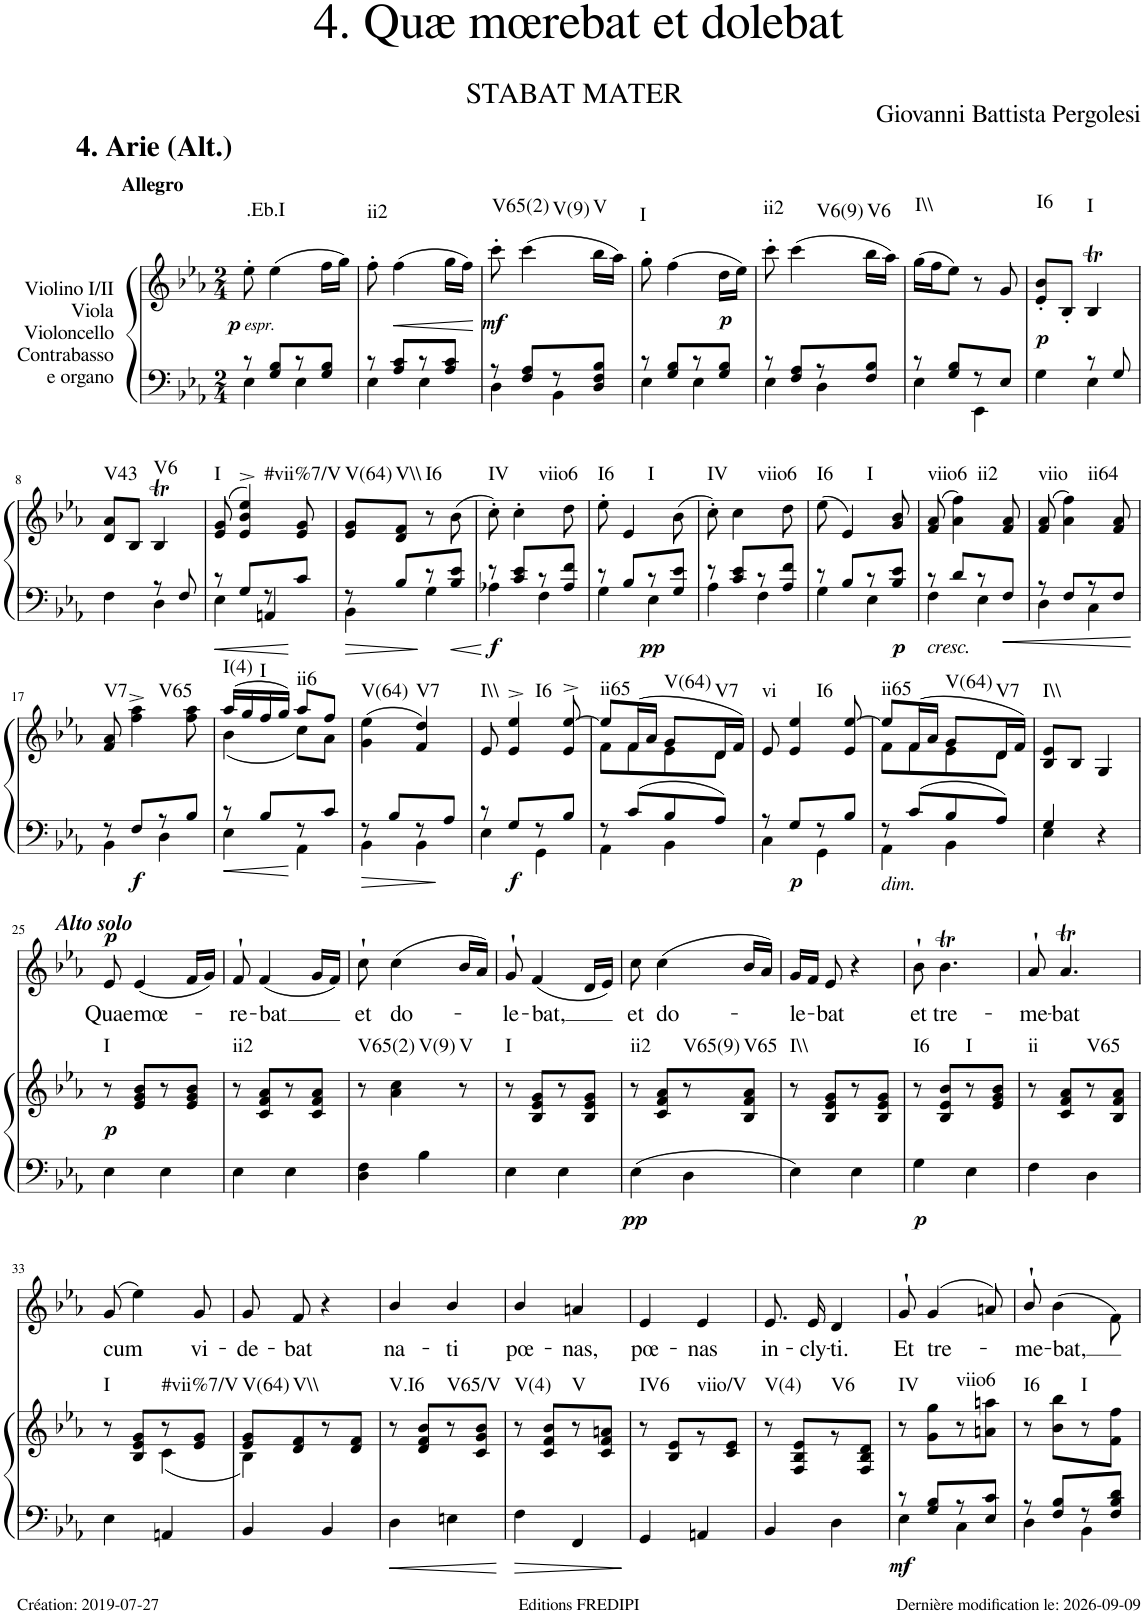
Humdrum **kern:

**kern	**kern	**dynam	**harte	**kern	**text	**dynam
*part2	*part2	*part2	*part2	*part1	*part1	*part1
*staff3	*staff2	*staff2/3	*	*staff1	*staff1	*staff1
*I"Violino I/II Viola Violoncello Contrabasso e organo	*	*	*	*I"Alto	*	*
*clefF4	*clefG2	*	*	*clefG2	*	*
*k[b-e-a-]	*k[b-e-a-]	*	*	*k[b-e-a-]	*	*
*M2/4	*M2/4	*	*	*M2/4	*	*
=1	=1	=1	=1	=1	=1	=1
*^	*	*	*	*	*	*
!	!	!	!	!	!LO:TX:a:B:t=Allegro	!	!
!	!	!	!LO:DY:b	!	!	!	!
!	!	!	!LO:DY:n=1:b	!LO:H:kt=.Eb.I	!	!	!
8r	4E-\	8ee-'\	p other-dynamics	N	2r	.	.
8G/ 8B-/L	.	(>4ee-\	.	.	.	.	.
8r	4E-\	.	.	.	.	.	.
8G/ 8B-/J	.	16ff\LL	.	.	.	.	.
.	.	16gg\JJ)	.	.	.	.	.
=2	=2	=2	=2	=2	=2	=2	=2
!	!	!	!	!LO:H:kt=ii2	!	!	!
8r	4E-\	8ff'\	.	N	2r	.	.
!	!	!	!LO:HP:b	!	!	!	!
8A-/ 8c/L	.	(>4ff\	<	.	.	.	.
8r	4E-\	.	.	.	.	.	.
8A-/ 8c/J	.	16gg\LL	.	.	.	.	.
.	.	16ff\JJ)	.	.	.	.	.
*v	*v	*	*	*	*	*	*
.	.	[	.	.	.	.
=3	=3	=3	=3	=3	=3	=3
*^	*	*	*	*	*	*
!	!	!	!LO:DY:b	!LO:H:kt=V65(2)	!	!	!
8r	4D\	8ccc'\	mf	N	2r	.	.
!	!	!	!	!LO:H:kt=V(9)	!	!	!
8F/ 8A-/L	.	(>4ccc\	.	N	.	.	.
8r	4BB-\	.	.	.	.	.	.
!	!	!	!	!LO:H:kt=V	!	!	!
8D/ 8F/ 8B-/J	.	16bb-\LL	.	N	.	.	.
.	.	16aa-\JJ)	.	.	.	.	.
=4	=4	=4	=4	=4	=4	=4	=4
!	!	!	!	!LO:H:kt=I	!	!	!
8r	4E-\	8gg'\	.	N	2r	.	.
8G/ 8B-/L	.	(>4ff\	.	.	.	.	.
8r	4E-\	.	.	.	.	.	.
!	!	!	!LO:DY:b	!	!	!	!
8G/ 8B-/J	.	16dd\LL	p	.	.	.	.
.	.	16ee-\JJ)	.	.	.	.	.
=5	=5	=5	=5	=5	=5	=5	=5
!	!	!	!	!LO:H:kt=ii2	!	!	!
8r	4E-\	8ccc'\	.	N	2r	.	.
!	!	!	!	!LO:H:kt=V6(9)	!	!	!
8F/ 8A-/L	.	(>4ccc\	.	N	.	.	.
8r	4D\	.	.	.	.	.	.
!	!	!	!	!LO:H:kt=V6	!	!	!
8F/ 8B-/J	.	16bb-\LL	.	N	.	.	.
.	.	16aa-\JJ)	.	.	.	.	.
=6	=6	=6	=6	=6	=6	=6	=6
!	!	!	!	!LO:H:kt=I\\	!	!	!
8r	4E-\	(>16gg\LL	.	N	2r	.	.
.	.	16ff\J	.	.	.	.	.
8G/ 8B-/L	.	8ee-\J)	.	.	.	.	.
8r	4EE-\	8r	.	.	.	.	.
8E-/J	.	8g/	.	.	.	.	.
=7	=7	=7	=7	=7	=7	=7	=7
!	!	!	!LO:DY:b	!LO:H:kt=I6	!	!	!
4ryy	4G\	8e-/' 8b-/'L	p	N	2r	.	.
.	.	8B-'/J	.	.	.	.	.
!	!	!	!	!LO:H:kt=I	!	!	!
8r	4E-\	4B-T/	.	N	.	.	.
8G/	.	.	.	.	.	.	.
!!LO:LB:g=z
=8	=8	=8	=8	=8	=8	=8	=8
!	!	!	!	!LO:H:kt=V43	!	!	!
4ryy	4F\	8d/ 8a-/L	.	N	2r	.	.
.	.	8B-/J	.	.	.	.	.
!	!	!	!	!LO:H:kt=V6	!	!	!
8r	4D\	4B-T/	.	N	.	.	.
8F/	.	.	.	.	.	.	.
=9	=9	=9	=9	=9	=9	=9	=9
!	!	!	!	!LO:H:kt=I	!	!	!
8r	4E-\	(>8e-/ 8g/	.	N	2r	.	.
!	!	!	!	!LO:H:kt=#vii%7/V	!	!	!
8G/L	.	4e-/^> 4b-/^> 4ee-/^>)	.	N	.	.	.
8r	4AAn/	.	.	.	.	.	.
8c/J	.	8e-/ 8g/	.	.	.	.	.
=10	=10	=10	=10	=10	=10	=10	=10
!	!	!	!	!LO:H:kt=V(64)	!	!	!
8r	4BB-\	8e-/ 8g/L	.	N	2r	.	.
!	!	!	!	!LO:H:kt=V\\	!	!	!
8B-/L	.	8d/ 8f/J	.	N	.	.	.
!	!	!	!	!LO:H:kt=I6	!	!	!
8r	4G\	8r	.	N	.	.	.
8B-/ 8e-/J	.	(>8b-\	.	.	.	.	.
=11	=11	=11	=11	=11	=11	=11	=11
!	!	!	!LO:DY:b=2	!LO:H:kt=IV	!	!	!
8r	4A-X\	8cc'\)	f	N	2r	.	.
!	!	!	!	!LO:H:kt=viio6	!	!	!
8c/ 8e-/L	.	4cc'\	.	N	.	.	.
8r	4F\	.	.	.	.	.	.
8A-/ 8f/J	.	8dd\	.	.	.	.	.
=12	=12	=12	=12	=12	=12	=12	=12
!	!	!	!	!LO:H:kt=I6	!	!	!
8r	4G\	8ee-'\	.	N	2r	.	.
!	!	!	!	!LO:H:kt=I	!	!	!
8B-/L	.	4e-/	.	N	.	.	.
!	!	!	!LO:DY:b=2	!	!	!	!
8r	4E-\	.	pp	.	.	.	.
8G/ 8e-/J	.	(8b-\	.	.	.	.	.
=13	=13	=13	=13	=13	=13	=13	=13
!	!	!	!	!LO:H:kt=IV	!	!	!
8r	4A-\	8cc'\)	.	N	2r	.	.
!	!	!	!	!LO:H:kt=viio6	!	!	!
8c/ 8e-/L	.	4cc\	.	N	.	.	.
8r	4F\	.	.	.	.	.	.
8A-/ 8f/J	.	8dd\	.	.	.	.	.
=14	=14	=14	=14	=14	=14	=14	=14
!	!	!	!	!LO:H:kt=I6	!	!	!
8r	4G\	(8ee-\	.	N	2r	.	.
!	!	!	!	!LO:H:kt=I	!	!	!
8B-/L	.	4e-/)	.	N	.	.	.
8r	4E-\	.	.	.	.	.	.
!	!	!	!LO:DY:b=2	!	!	!	!
8B-/ 8e-/J	.	8g/ 8b-/	p	.	.	.	.
=15	=15	=15	=15	=15	=15	=15	=15
!LO:TX:b:i:t=cresc.	!	!	!	!LO:H:kt=viio6	!	!	!
8r	4F\	(8f/ 8a-/	.	N	2r	.	.
!	!	!	!	!LO:H:kt=ii2	!	!	!
8d/L	.	4a-\ 4ff\)	.	N	.	.	.
8r	4E-\	.	.	.	.	.	.
8F/J	.	8f/ 8a-/	.	.	.	.	.
=16	=16	=16	=16	=16	=16	=16	=16
!	!	!	!	!LO:H:kt=viio	!	!	!
8r	4D\	(8f/ 8a-/	.	N	2r	.	.
!	!	!	!	!LO:H:kt=ii64	!	!	!
8F/L	.	4a-\ 4ff\)	.	N	.	.	.
8r	4C\	.	.	.	.	.	.
8F/J	.	8f/ 8a-/	.	.	.	.	.
!!LO:LB:g=z
=17	=17	=17	=17	=17	=17	=17	=17
!	!	!	!	!LO:H:kt=V7	!	!	!
8r	4BB-\	8f/ 8a-/	.	N	2r	.	.
!	!	!	!LO:DY:b=2	!LO:H:kt=V65	!	!	!
8F/L	.	4ff\^ 4aa-\^	f	N	.	.	.
8r	4D\	.	.	.	.	.	.
8B-/J	.	8ff\ 8aa-\	.	.	.	.	.
=18	=18	=18	=18	=18	=18	=18	=18
*	*	*^	*	*	*	*	*
!	!	!	!	!	!LO:H:kt=I(4)	!	!	!
8r	4E-\	(>16aa-/LL	(<4b-\	.	N	2r	.	.
.	.	16gg/	.	.	.	.	.	.
!	!	!	!	!	!LO:H:kt=I	!	!	!
8B-/L	.	16ff/	.	.	N	.	.	.
.	.	16gg/JJ)	.	.	.	.	.	.
!	!	!	!	!	!LO:H:kt=ii6	!	!	!
8r	4AA-\	8aa-/L	8cc\L)	.	N	.	.	.
8c/J	.	8ff/J	8a-\J	.	.	.	.	.
=19	=19	=19	=19	=19	=19	=19	=19	=19
!	!	!	!	!	!LO:H:kt=V(64)	!	!	!
*	*	*v	*v	*	*	*	*	*
8r	4BB-\	(>4g\ 4ee-\	.	N	2r	.	.
8B-/L	.	.	.	.	.	.	.
!	!	!	!	!LO:H:kt=V7	!	!	!
8r	4BB-\	4f/ 4dd/)	.	N	.	.	.
8A-/J	.	.	.	.	.	.	.
=20	=20	=20	=20	=20	=20	=20	=20
!	!	!	!	!LO:H:kt=I\\	!	!	!
8r	4E-\	8e-/	.	N	2r	.	.
!	!	!	!LO:DY:b=2	!LO:H:kt=I6	!	!	!
8G/L	.	4e-/^> 4ee-/^>	f	N	.	.	.
8r	4GG\	.	.	.	.	.	.
8B-/J	.	8e-/^> [8ee-/^>	.	.	.	.	.
=21	=21	=21	=21	=21	=21	=21	=21
*	*	*^	*	*	*	*	*
!	!	!	!	!	!LO:H:kt=ii65	!	!	!
8r	4AA-\	8ee-/L]	8f\L	.	N	2r	.	.
8c/L	.	(>16f/L	8f\	.	.	.	.	.
.	.	16a-/JJ	.	.	.	.	.	.
!	!	!	!	!	!LO:H:kt=V(64)	!	!	!
8B-/	4BB-\	8g/L	8e-\	.	N	.	.	.
!	!	!	!	!	!LO:H:kt=V7	!	!	!
8A-/J	.	16d/L	8d\J	.	N	.	.	.
.	.	16f/JJ)	.	.	.	.	.	.
*	*	*v	*v	*	*	*	*	*
=22	=22	=22	=22	=22	=22	=22	=22
!	!	!	!	!LO:H:kt=vi	!	!	!
8r	4C\	8e-/	.	N	2r	.	.
!	!	!	!LO:DY:b=2	!LO:H:kt=I6	!	!	!
8G/L	.	4e-/ 4ee-/	p	N	.	.	.
8r	4GG\	.	.	.	.	.	.
8B-/J	.	8e-/ [8ee-/	.	.	.	.	.
=23	=23	=23	=23	=23	=23	=23	=23
*	*	*^	*	*	*	*	*
!LO:TX:b:i:t=dim.	!	!	!	!	!LO:H:kt=ii65	!	!	!
8r	4AA-\	8ee-/L]	8f\L	.	N	2r	.	.
8c/L	.	(>16f/L	8f\	.	.	.	.	.
.	.	16a-/JJ	.	.	.	.	.	.
!	!	!	!	!	!LO:H:kt=V(64)	!	!	!
8B-/	4BB-\	8g/L	8e-\	.	N	.	.	.
!	!	!	!	!	!LO:H:kt=V7	!	!	!
8A-/J	.	16d/L	8d\J	.	N	.	.	.
.	.	16f/JJ)	.	.	.	.	.	.
*	*	*v	*v	*	*	*	*	*
=24	=24	=24	=24	=24	=24	=24	=24
!	!	!	!	!LO:H:kt=I\\	!	!	!
4G/	4E-\	8B-/ 8e-/L	.	N	2r	.	.
.	.	8B-/J	.	.	.	.	.
4r	4ryy	4G/	.	.	.	.	.
!!LO:LB:g=z
=25	=25	=25	=25	=25	=25	=25	=25
!	!	!	!	!	!LO:TX:a:Bi:t=Alto solo	!	!
!	!	!	!LO:DY:b	!LO:H:kt=I	!	!LO:LY:b	!LO:DY:a
*v	*v	*	*	*	*	*	*
4E-\	8r	p	N	8e-/	Quae	p
!	!	!	!	!	!LO:LY:b	!
.	8e-/ 8g/ 8b-/L	.	.	(<4e-/	mœ-	.
4E-\	8r	.	.	.	.	.
.	8e-/ 8g/ 8b-/J	.	.	16f/LL	.	.
.	.	.	.	16g/JJ)	.	.
=26	=26	=26	=26	=26	=26	=26
!	!	!	!LO:H:kt=ii2	!	!LO:LY:b	!
4E-\	8r	.	N	8f`>/	-re-	.
!	!	!	!	!	!LO:LY:b	!
.	8c/ 8f/ 8a-/L	.	.	(<4f/	-bat	.
4E-\	8r	.	.	.	.	.
.	8c/ 8f/ 8a-/J	.	.	16g/LL	.	.
.	.	.	.	16f/JJ)	.	.
=27	=27	=27	=27	=27	=27	=27
!	!	!	!LO:H:kt=V65(2)	!	!LO:LY:b	!
4D\ 4F\	8r	.	N	8cc`>\	et	.
!	!	!	!LO:H:kt=V(9)	!	!LO:LY:b	!
.	4a-\ 4cc\	.	N	(>4cc\	do-	.
4B-\	.	.	.	.	.	.
!	!	!	!LO:H:kt=V	!	!	!
.	8r	.	N	16b-/LL	.	.
.	.	.	.	16a-/JJ)	.	.
=28	=28	=28	=28	=28	=28	=28
!	!	!	!LO:H:kt=I	!	!LO:LY:b	!
4E-\	8r	.	N	8g`>/	-le-	.
!	!	!	!	!	!LO:LY:b	!
.	8B-/ 8e-/ 8g/L	.	.	(<4f/	-bat,	.
4E-\	8r	.	.	.	.	.
.	8B-/ 8e-/ 8g/J	.	.	16d/LL	.	.
.	.	.	.	16e-/JJ)	.	.
=29	=29	=29	=29	=29	=29	=29
!	!	!LO:DY:b=2	!LO:H:kt=ii2	!	!LO:LY:b	!
4E-\	8r	pp	N	8cc\	et	.
!	!	!	!	!	!LO:LY:b	!
.	8c/ 8f/ 8a-/L	.	.	(>4cc\	do-	.
!	!	!	!LO:H:kt=V65(9)	!	!	!
4D\	8r	.	N	.	.	.
!	!	!	!LO:H:kt=V65	!	!	!
.	8B-/ 8f/ 8a-/J	.	N	16b-/LL	.	.
.	.	.	.	16a-/JJ)	.	.
=30	=30	=30	=30	=30	=30	=30
!	!	!	!LO:H:kt=I\\	!	!LO:LY:b	!
4E-\	8r	.	N	16g/LL	-le-	.
.	.	.	.	16f/JJ	.	.
!	!	!	!	!	!LO:LY:b	!
.	8B-/ 8e-/ 8g/L	.	.	8e-/	-bat	.
4E-\	8r	.	.	4r	.	.
.	8B-/ 8e-/ 8g/J	.	.	.	.	.
=31	=31	=31	=31	=31	=31	=31
!	!	!LO:DY:b=2	!LO:H:kt=I6	!	!LO:LY:b	!
4G\	8r	p	N	8b-`>\	et	.
!	!	!	!	!	!LO:LY:b	!
.	8B-/ 8e-/ 8b-/L	.	.	4.b-T\	tre-	.
!	!	!	!LO:H:kt=I	!	!	!
4E-\	8r	.	N	.	.	.
.	8e-/ 8g/ 8b-/J	.	.	.	.	.
=32	=32	=32	=32	=32	=32	=32
!	!	!	!LO:H:kt=ii	!	!LO:LY:b	!
4F\	8r	.	N	8a-`>/	-me-	.
!	!	!	!	!	!LO:LY:b	!
.	8c/ 8f/ 8a-/L	.	.	4.a-T/	-bat	.
!	!	!	!LO:H:kt=V65	!	!	!
4D\	8r	.	N	.	.	.
.	8B-/ 8f/ 8a-/J	.	.	.	.	.
!!LO:LB:g=z
=33	=33	=33	=33	=33	=33	=33
*	*^	*	*	*	*	*
!	!	!	!	!LO:H:kt=I	!	!LO:LY:b	!
4E-\	8r	4ryy	.	N	(>8g/	cum	.
.	8B-/ 8e-/ 8g/L	.	.	.	4ee-\)	.	.
!	!	!	!	!LO:H:kt=#vii%7/V	!	!	!
4AAn/	8r	(<4c\	.	N	.	.	.
!	!	!	!	!	!	!LO:LY:b	!
.	8e-/ 8g/J	.	.	.	8g/	vi-	.
=34	=34	=34	=34	=34	=34	=34	=34
!	!	!	!	!LO:H:kt=V(64)	!	!LO:LY:b	!
4BB-/	8e-/ 8g/L	4B-\)	.	N	8g/	-de-	.
!	!	!	!	!LO:H:kt=V\\	!	!LO:LY:b	!
.	8d/ 8f/	.	.	N	8f/	-bat	.
4BB-/	8r	4ryy	.	.	4r	.	.
.	8d/ 8f/J	.	.	.	.	.	.
*	*v	*v	*	*	*	*	*
=35	=35	=35	=35	=35	=35	=35
!	!	!	!LO:H:kt=V.I6	!	!LO:LY:b	!
4D\	8r	.	N	4b-/	na-	.
.	8d/ 8f/ 8b-/L	.	.	.	.	.
!	!	!	!LO:H:kt=V65/V	!	!LO:LY:b	!
4En\	8r	.	N	4b-/	-ti	.
.	8c/ 8g/ 8b-/J	.	.	.	.	.
=36	=36	=36	=36	=36	=36	=36
!	!	!	!LO:H:kt=V(4)	!	!LO:LY:b	!
4F\	8r	.	N	4b-/	pœ-	.
.	8c/ 8f/ 8b-/L	.	.	.	.	.
!	!	!	!LO:H:kt=V	!	!LO:LY:b	!
4FF/	8r	.	N	4an/	-nas,	.
.	8c/ 8f/ 8an/J	.	.	.	.	.
=37	=37	=37	=37	=37	=37	=37
!	!	!	!LO:H:kt=IV6	!	!LO:LY:b	!
4GG/	8r	.	N	4e-/	pœ-	.
.	8B-/ 8e-/L	.	.	.	.	.
!	!	!	!LO:H:kt=viio/V	!	!LO:LY:b	!
4AAn/	8r	.	N	4e-/	-nas	.
.	8c/ 8e-/J	.	.	.	.	.
=38	=38	=38	=38	=38	=38	=38
!	!	!	!LO:H:kt=V(4)	!	!LO:LY:b	!
4BB-/	8r	.	N	8.e-/	in-	.
.	8F/ 8B-/ 8e-/L	.	.	.	.	.
!	!	!	!	!	!LO:LY:b	!
.	.	.	.	16e-/	-cly-	.
!	!	!	!LO:H:kt=V6	!	!LO:LY:b	!
4D\	8r	.	N	4d/	-ti.	.
.	8F/ 8B-/ 8d/J	.	.	.	.	.
=39	=39	=39	=39	=39	=39	=39
*^	*	*	*	*	*	*
!	!	!	!LO:DY:b=2	!LO:H:kt=IV	!	!LO:LY:b	!
8r	4E-\	8r	mf	N	8g`>/	Et	.
!	!	!	!	!	!	!LO:LY:b	!
8G/ 8B-/L	.	8g\ 8gg\L	.	.	(>4g/	tre-	.
!	!	!	!	!LO:H:kt=viio6	!	!	!
8r	4C\	8r	.	N	.	.	.
8E-/ 8c/J	.	8an\ 8aan\J	.	.	8an/)	.	.
=40	=40	=40	=40	=40	=40	=40	=40
!	!	!	!	!LO:H:kt=I6	!	!LO:LY:b	!
8r	4D\	8r	.	N	8b-`>/	-me-	.
!	!	!	!	!	!	!LO:LY:b	!
8F/ 8B-/L	.	8b-\ 8bb-\L	.	.	(>4b-\	-bat,	.
!	!	!	!	!LO:H:kt=I	!	!	!
8r	4BB-\	8r	.	N	.	.	.
8F/ 8B-/ 8d/J	.	8f\ 8ff\J	.	.	8f\)	.	.
*v	*v	*	*	*	*	*	*
=	=	=	=	=	=	=
*-	*-	*-	*-	*-	*-	*-
